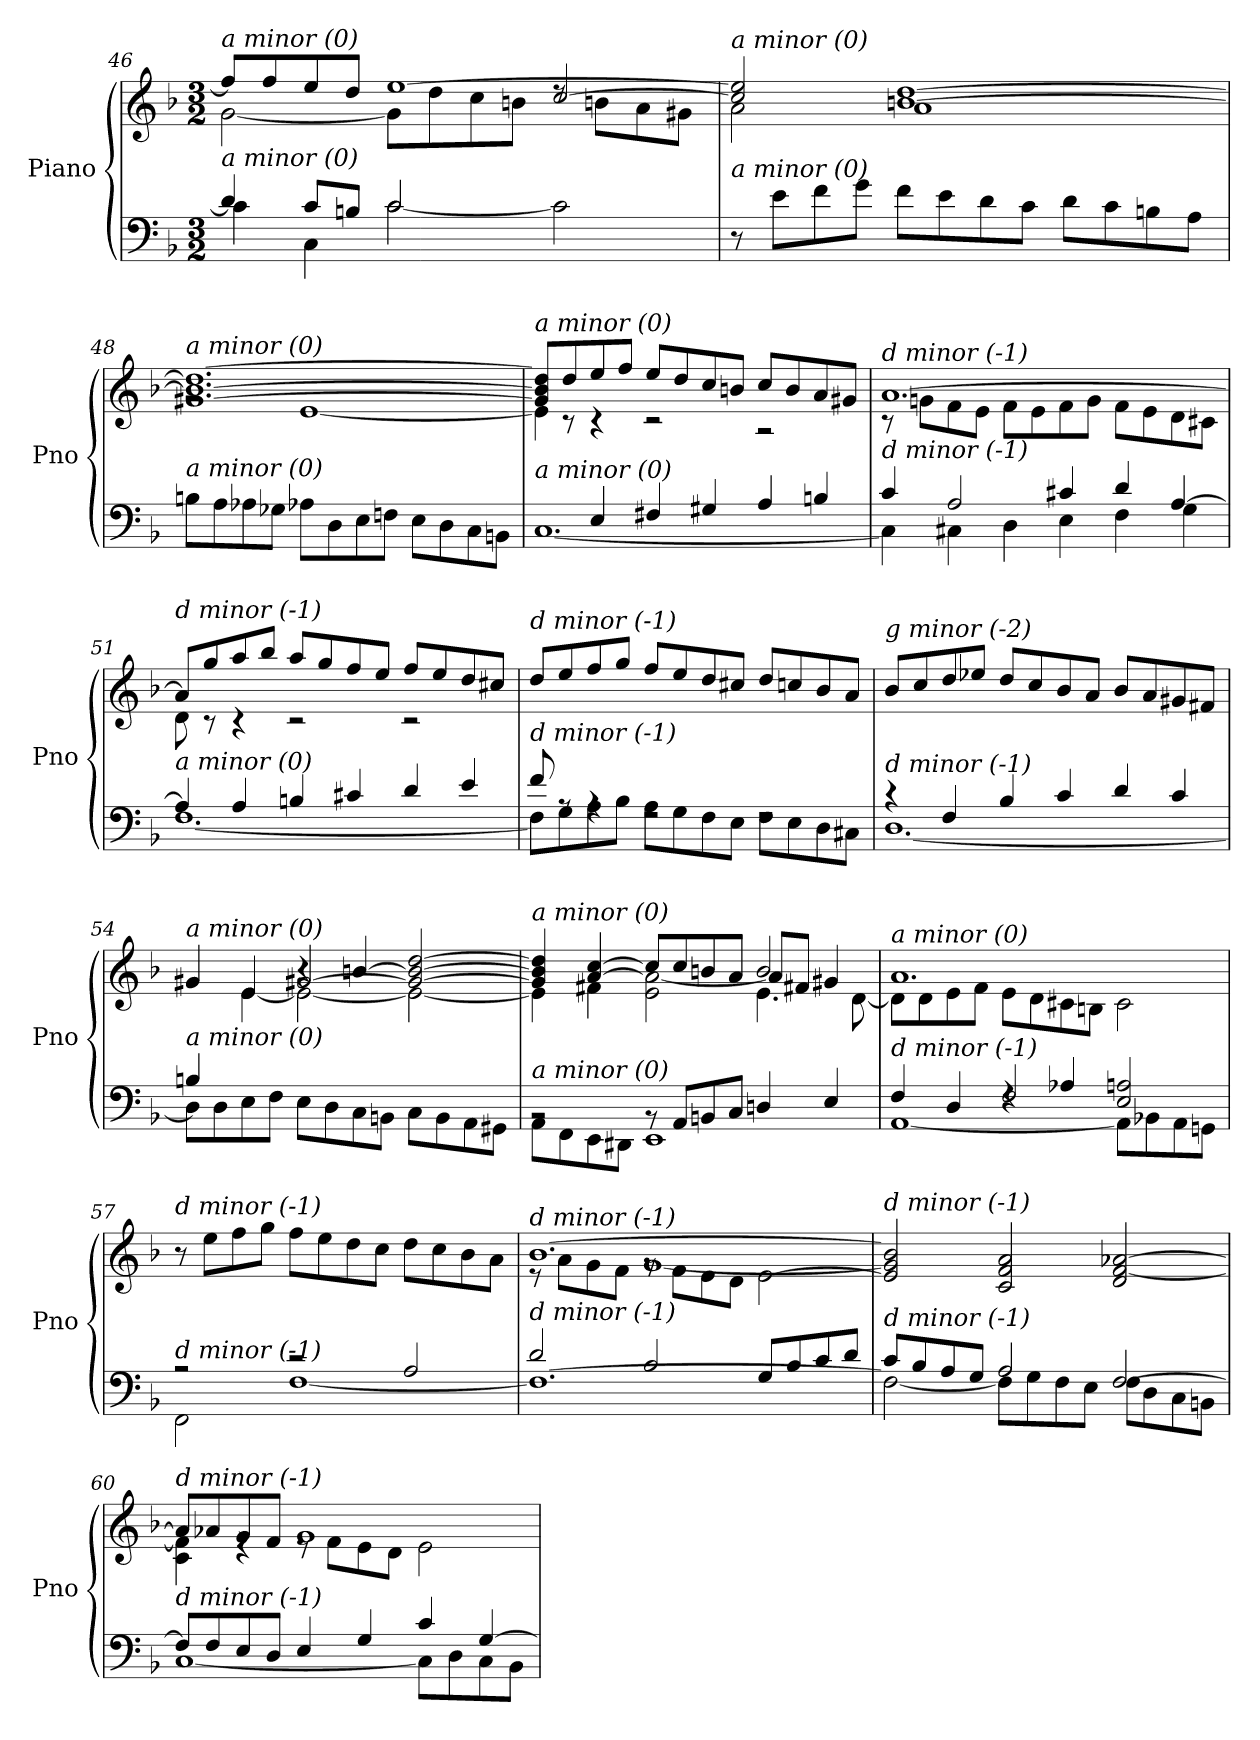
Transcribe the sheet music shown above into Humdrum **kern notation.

**kern	**kern
*part1	*part1
*staff2	*staff1
*I"Piano	*
*I'Pno	*
*clefF4	*clefG2
*k[b-]	*k[b-]
*M3/2	*M3/2
=46	=46
*^	*^
*	*^	*	*^
*	*	*	*	*	*^
!	!	!	!LO:TX:i:t=a minor (0)	!	!	!
!LO:TX:i:t=a minor (0)	!	!	!	!	!	!
1ryy	4d/]	4c\	8ff/L]	[2g\	1ryy	1ryy
.	.	.	8ff/	.	.	.
.	8c/L	4C\	8ee/	.	.	.
.	8Bn/J	.	8dd/J	.	.	.
.	[2c/	2c\	[1ee	8g\L]	.	.
.	.	.	.	8dd\	.	.
.	.	.	.	8cc\	.	.
.	.	.	.	8bn\J	.	.
2ryy	2c\]	2ryy	.	8rdd	[2cc/	2ryy
.	.	.	.	8bn\L	.	.
.	.	.	.	8a\	.	.
.	.	.	.	8g#X\J	.	.
*v	*v	*v	*	*	*	*
*	*	*v	*v	*v
=47	=47	=47
!	!LO:TX:i:t=a minor (0)	!
!LO:TX:i:t=a minor (0)	!	!
8r	2cc/] 2ee/]	2a\
8e\L	.	.
8f\	.	.
8g\J	.	.
8f\L	[1bn [1dd	1a
8e\	.	.
8d\	.	.
8c\J	.	.
8d\L	.	.
8c\	.	.
8Bn\	.	.
8A\J	.	.
!!LO:LB:g=z	!!
=48	=48	=48
!	!LO:TX:i:t=a minor (0)	!
!LO:TX:i:t=a minor (0)	!	!
8Bn\L	[1.g#X 1.b_ 1.dd_	2rg
8A\	.	.
8A-Xi\	.	.
8G-Xi\J	.	.
8A-Xi\L	.	[1e
8D\	.	.
8E\	.	.
8Fn\J	.	.
8E\L	.	.
8D\	.	.
8C\	.	.
8BBn\J	.	.
=49	=49	=49
*^	*^	*
*	*^	*	*	*^
!	!	!	!LO:TX:i:t=a minor (0)	!	!	!
!LO:TX:i:t=a minor (0)	!	!	!	!	!	!
8ryy	[1.C	4ryy	8g#/] 8b/] 8dd/]L	4e\]	8ryy	4ryy
8ryy	.	.	8dd/	.	8rc	.
1ryy	.	4E/	8ee/	4r	1ryy	1ryy
.	.	.	8ff/J	.	.	.
.	.	4F#Xj/	8ee/L	2r	.	.
.	.	.	8dd/	.	.	.
.	.	4G#X/	8cc/	.	.	.
.	.	.	8bn/J	.	.	.
.	.	4A/	8cc/L	2r	.	.
.	.	.	8b/	.	.	.
4ryy	.	4Bn/	8a/	.	4ryy	4ryy
.	.	.	8g#X/J	.	.	.
*	*v	*v	*	*	*	*
*	*	*	*v	*v	*v
=50	=50	=50	=50
!	!	!LO:TX:i:t=d minor (-1)	!
!LO:TX:i:t=d minor (-1)	!	!	!
4c/	4C\]	[1.a	8r
.	.	.	8gn\L
2A/	4C#X\	.	8f\
.	.	.	8e\J
.	4D\	.	8f\L
.	.	.	8e\
4c#X/	4E\	.	8f\
.	.	.	8g\J
4d/	4F\	.	8f\L
.	.	.	8e\
[4A/	4G\	.	8d\
.	.	.	8c#X\J
!!LO:LB:g=z	!!
=51	=51	=51	=51
!	!	!LO:TX:i:t=d minor (-1)	!
!LO:TX:i:t=a minor (0)	!	!	!
4A/]	[1.F	8a/L]	8d\
.	.	8gg/	8r
4A/	.	8aa/	4r
.	.	8bb-/J	.
4Bn/	.	8aa/L	2r
.	.	8gg/	.
4c#X/	.	8ff/	.
.	.	8ee/J	.
4d/	.	8ff/L	2r
.	.	8ee/	.
4e/	.	8dd/	.
.	.	8cc#X/J	.
*	*	*v	*v
=52	=52	=52
!	!	!LO:TX:i:t=d minor (-1)
!LO:TX:i:t=d minor (-1)	!	!
8f/	8F\L]	8dd/L
8rA	8G\	8ee/
4rA	8A\	8ff/
.	8B-\J	8gg/J
2rF	8A\L	8ff/L
.	8G\	8ee/
.	8F\	8dd/
.	8E\J	8cc#X/J
2rF	8F\L	8dd/L
.	8E\	8ccn/
.	8D\	8b-/
.	8C#X\J	8a/J
=53	=53	=53
!	!	!LO:TX:i:t=g minor (-2)
!LO:TX:i:t=d minor (-1)	!	!
4r	[1.D	8b-/L
.	.	8cc/
4F/	.	8dd/
.	.	8ee-X/J
4B-/	.	8dd/L
.	.	8cc/
4c/	.	8b-/
.	.	8a/J
4d/	.	8b-/L
.	.	8a/
4c/	.	8g#Xj/
.	.	8f#X/J
!!LO:PB:g=z
=54	=54	=54
*^	*	*^
*	*	*^	*	*^
*	*	*	*	*	*	*^
!	!	!	!	!LO:TX:i:t=a minor (0)	!	!	!
!LO:TX:i:t=a minor (0)	!	!	!	!	!	!	!
4ryy	2ryy	4Bn/	8D\L]	4g#X/	4ryy	2ryy	2ryy
.	.	.	8D\	.	.	.	.
1ryy	.	4ryy	8E\	4e/	[4e\	.	.
.	.	.	8F\J	.	.	.	.
.	2ryy	8E\L	1ryy	[2g#X/	2e\_	4r	1ryy
.	.	8D\	.	.	.	.	.
.	.	8C\	.	.	.	[4bn/	.
.	.	8BBn\J	.	.	.	.	.
.	2ryy	8C\L	.	2g#/_ 2b/_ [2dd/	2e\_	2ryy	.
.	.	8BB\	.	.	.	.	.
4ryy	.	8AA\	.	.	.	.	.
.	.	8GG#X\J	.	.	.	.	.
*	*	*v	*v	*	*	*	*
*	*	*	*	*	*v	*v
=55	=55	=55	=55	=55	=55
!	!	!	!LO:TX:i:t=a minor (0)	!	!
!LO:TX:i:t=a minor (0)	!	!	!	!	!
1ryy	2rBB	8AA\L	4g#/] 4b/] 4dd/]	4e\]	1ryy
.	.	8FF\	.	.	.
.	.	8EE\	[4a/ [4cc/	4f#X\	.
.	.	8DD#Xj\J	.	.	.
.	8rBB	1EE	8cc/L]	2e\ 2a\_	.
.	8AA/L	.	8cc/	.	.
.	8BBn/	.	8bn/	.	.
.	8C/J	.	8a/J	.	.
2ryy	4Dn/	.	2b/	4.e\	8a/L]
.	.	.	.	.	8f#X/J
.	4E/	.	.	.	4g#X/
.	.	.	.	[8d\	.
=56	=56	=56	=56	=56	=56
!	!	!	!LO:TX:i:t=a minor (0)	!	!
!LO:TX:i:t=d minor (-1)	!	!	!	!	!
4F/	[1AA	2ryy	1.a	8d\L]	2ryy
.	.	.	.	8d\	.
4D/	.	.	.	8e\	.
.	.	.	.	8f\J	.
4rF	.	2F/	.	8e\L	2ryy
.	.	.	.	8d\	.
4A-Xi/	.	.	.	8c#X\	.
.	.	.	.	8Bn\J	.
2E/ 2A/	8AA\L]	2ryy	.	2c#\	2ryy
.	8BB-X\	.	.	.	.
.	8AA\	.	.	.	.
.	8GGn\J	.	.	.	.
*	*v	*v	*	*	*
*	*	*v	*v	*v
!!LO:LB:g=z
=57	=57	=57
!	!	!LO:TX:i:t=d minor (-1)
!LO:TX:i:t=d minor (-1)	!	!
2r	2FF\	8r
.	.	8ee\L
.	.	8ff\
.	.	8gg\J
2r	[1F	8ff\L
.	.	8ee\
.	.	8dd\
.	.	8cc\J
2A/	.	8dd\L
.	.	8cc\
.	.	8b-\
.	.	8a\J
=58	=58	=58
*	*^	*^
*	*	*	*	*^
!	!	!	!LO:TX:i:t=d minor (-1)	!	!
!LO:TX:i:t=d minor (-1)	!	!	!	!	!
2ryy	2d/	1.F_	[1.b-	8r	2ryy
.	.	.	.	8a\L	.
.	.	.	.	8g\	.
.	.	.	.	8f\J	.
1ryy	2B-/	.	.	[1g	8rg
.	.	.	.	.	8f\L
.	.	.	.	.	8e\
.	.	.	.	.	8d\J
.	8G/L	.	.	.	[2e\
.	8B-/	.	.	.	.
.	8c/	.	.	.	.
.	8d/J	.	.	.	.
*	*v	*v	*	*	*
*	*	*v	*v	*v
=59	=59	=59
!	!	!LO:TX:i:t=d minor (-1)
!LO:TX:i:t=d minor (-1)	!	!
8c/L	2F\_	2e/] 2g/] 2b-/]
8B-/	.	.
8A/	.	.
8G/J	.	.
2A/	8F\L]	2c/ 2f/ 2a/
.	8G\	.
.	8F\	.
.	8E\J	.
[2F/	8F\L	2d/ [2f/ [2a-X/
.	8D\	.
.	8C\	.
.	8BBn\J	.
!!LO:LB:g=z
=60	=60	=60
*	*	*^
!	!	!LO:TX:i:t=d minor (-1)	!
!LO:TX:i:t=d minor (-1)	!	!	!
8F/L]	[1C	8a-/L]	4c\ 4f\]
8F/	.	8a-X/	.
8E/	.	8g/	4re
8D/J	.	8f/J	.
4E/	.	1g	8re
.	.	.	8f\L
4G/	.	.	8e\
.	.	.	8d\J
4c/	8C\L]	.	2e\
.	8D\	.	.
[4G/	8C\	.	.
.	8BB-\J	.	.
*v	*v	*	*
*	*v	*v
=	=
*-	*-
